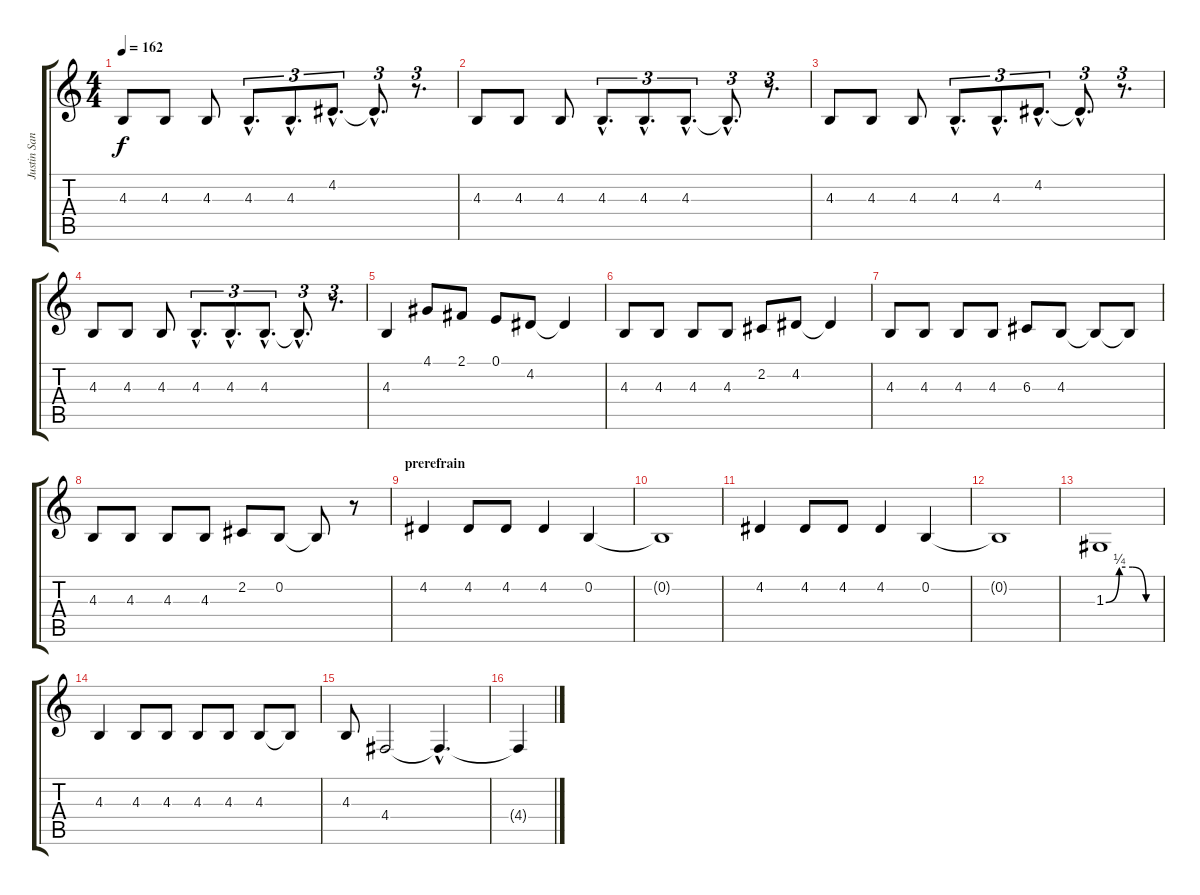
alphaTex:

\track ("Justin Sane Vocals" "Justin San") {instrument lead6voice}
\staff {score tabs}
\tuning (E4 B3 G3 D3 A2 E2) {hide}
\ts (4 4)
\tempo 162
\clef g2
\ks c
4.3.8{dy f} 4.3.8 4.3.8 4.3{hac}.8{d tu (3 2)} 4.3{hac}.8{d tu (3 2)} 4.2{hac}.8{d tu (3 2)} 4.2{hac t}.8{d tu (3 2)} r.8{d tu (3 2)} |
4.3.8 4.3.8 4.3.8 4.3{hac}.8{d tu (3 2)} 4.3{hac}.8{d tu (3 2)} 4.3{hac}.8{d tu (3 2)} 4.3{hac t}.8{d tu (3 2)} r.8{d tu (3 2)} |
4.3.8 4.3.8 4.3.8 4.3{hac}.8{d tu (3 2)} 4.3{hac}.8{d tu (3 2)} 4.2{hac}.8{d tu (3 2)} 4.2{hac t}.8{d tu (3 2)} r.8{d tu (3 2)} |
4.3.8 4.3.8 4.3.8 4.3{hac}.8{d tu (3 2)} 4.3{hac}.8{d tu (3 2)} 4.3{hac}.8{d tu (3 2)} 4.3{hac t}.8{d tu (3 2)} r.8{d tu (3 2)} |
4.3.4 4.1.8 2.1.8 0.1.8 4.2.8 4.2{t}.4 |
4.3.8 4.3.8 4.3.8 4.3.8 2.2.8 4.2.8 4.2{t}.4 |
4.3.8 4.3.8 4.3.8 4.3.8 6.3.8 4.3.8 4.3{t}.8 4.3{t}.8 |
4.3.8 4.3.8 4.3.8 4.3.8 2.2.8 0.2.8 0.2{t}.8 r.8 |
\section ("" "prerefrain")
4.2.4 4.2.8 4.2.8 4.2.4 0.2.4 |
0.2{t}.1 |
4.2.4 4.2.8 4.2.8 4.2.4 0.2.4 |
0.2{t}.1 |
1.3{be (custom 0 0 15 1 30 1 45 0 60 0)}.1 |
4.3.4 4.3.8 4.3.8 4.3.8 4.3.8 4.3.8 4.3{t}.8 |
4.3.8 4.4.2 4.4{hac t}.4{d} |
4.4{t}.4
